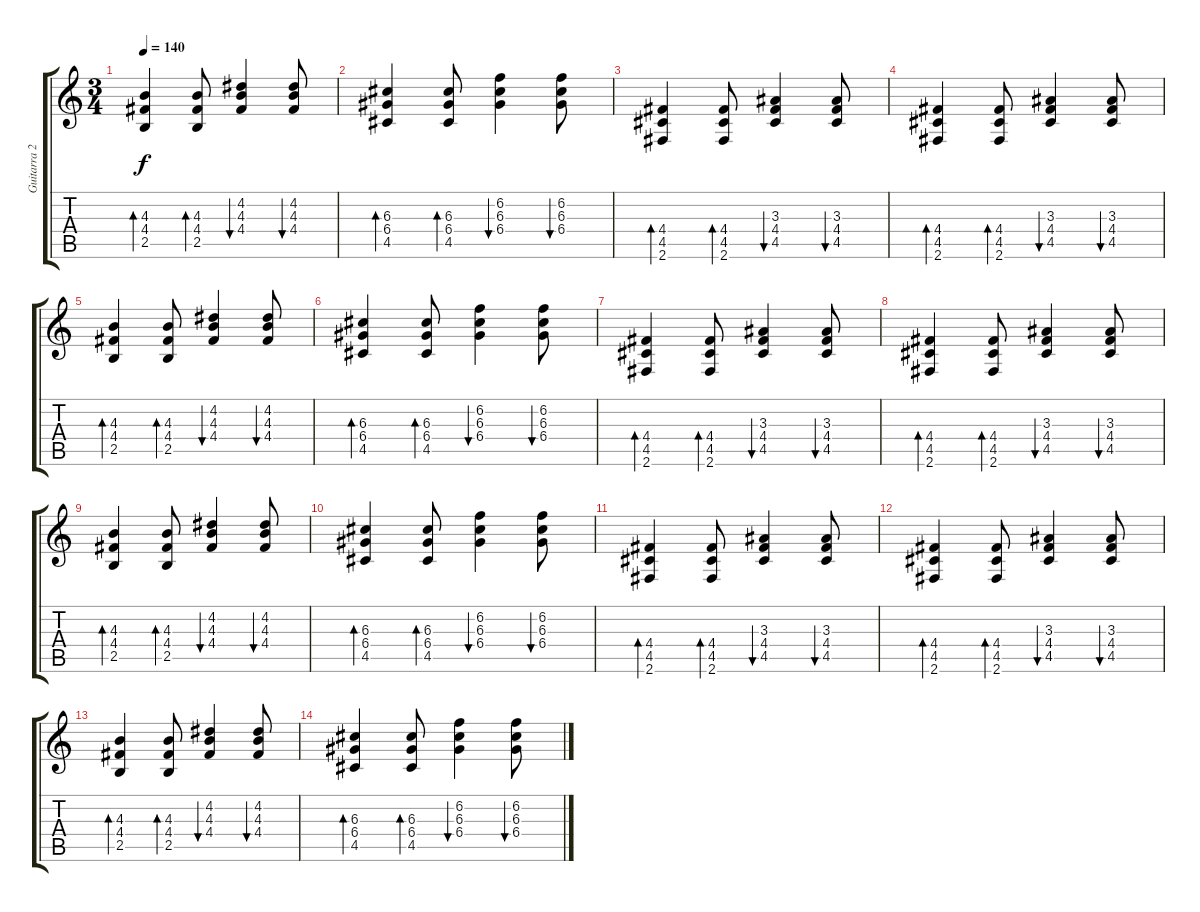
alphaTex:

\track ("Guitarra 2" "Guitarra 2") {instrument acousticguitarsteel}
\staff {score tabs}
\tuning (E4 B3 G3 D3 A2 E2) {hide}
\ts (3 4)
\tempo 140
\clef g2
\ks c
(4.3 4.4 2.5).4{bd 120 dy f} (4.3 4.4 2.5).8{bd 60} (4.2 4.3 4.4).4{bu 60} (4.2 4.3 4.4).8{bu 60} |
(6.3 6.4 4.5).4{bd 120} (6.3 6.4 4.5).8{bd 60} (6.2 6.3 6.4).4{bu 60} (6.2 6.3 6.4).8{bu 60} |
(4.4 4.5 2.6).4{bd 120} (4.4 4.5 2.6).8{bd 60} (3.3 4.4 4.5).4{bu 60} (3.3 4.4 4.5).8{bu 60} |
(4.4 4.5 2.6).4{bd 120} (4.4 4.5 2.6).8{bd 60} (3.3 4.4 4.5).4{bu 60} (3.3 4.4 4.5).8{bu 60} |
(4.3 4.4 2.5).4{bd 120} (4.3 4.4 2.5).8{bd 60} (4.2 4.3 4.4).4{bu 60} (4.2 4.3 4.4).8{bu 60} |
(6.3 6.4 4.5).4{bd 120} (6.3 6.4 4.5).8{bd 60} (6.2 6.3 6.4).4{bu 60} (6.2 6.3 6.4).8{bu 60} |
(4.4 4.5 2.6).4{bd 120 volume 4} (4.4 4.5 2.6).8{bd 60} (3.3 4.4 4.5).4{bu 60} (3.3 4.4 4.5).8{bu 60} |
(4.4 4.5 2.6).4{bd 120} (4.4 4.5 2.6).8{bd 60} (3.3 4.4 4.5).4{bu 60} (3.3 4.4 4.5).8{bu 60} |
(4.3 4.4 2.5).4{bd 120} (4.3 4.4 2.5).8{bd 60} (4.2 4.3 4.4).4{bu 60} (4.2 4.3 4.4).8{bu 60} |
(6.3 6.4 4.5).4{bd 120} (6.3 6.4 4.5).8{bd 60} (6.2 6.3 6.4).4{bu 60} (6.2 6.3 6.4).8{bu 60} |
(4.4 4.5 2.6).4{bd 120 volume 0} (4.4 4.5 2.6).8{bd 60} (3.3 4.4 4.5).4{bu 60} (3.3 4.4 4.5).8{bu 60} |
(4.4 4.5 2.6).4{bd 120} (4.4 4.5 2.6).8{bd 60} (3.3 4.4 4.5).4{bu 60} (3.3 4.4 4.5).8{bu 60} |
(4.3 4.4 2.5).4{bd 120} (4.3 4.4 2.5).8{bd 60} (4.2 4.3 4.4).4{bu 60} (4.2 4.3 4.4).8{bu 60} |
(6.3 6.4 4.5).4{bd 120} (6.3 6.4 4.5).8{bd 60} (6.2 6.3 6.4).4{bu 60} (6.2 6.3 6.4).8{bu 60}
